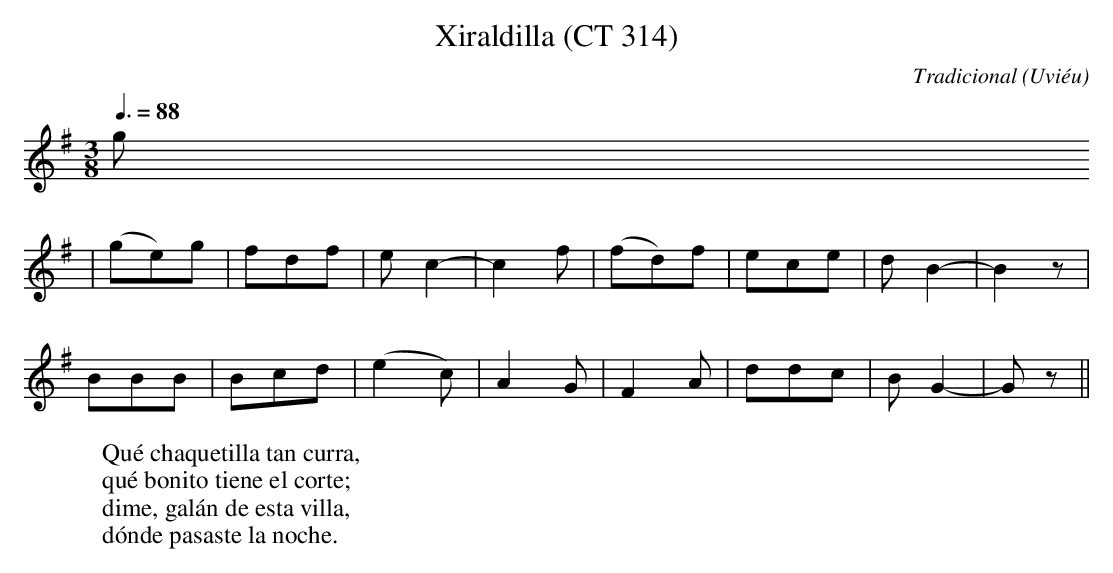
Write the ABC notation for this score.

X:1
T:Xiraldilla (CT 314)
C:Tradicional
O:Uviéu
M:3/8
L:1/8
Q:3/8=88
W:Qué chaquetilla tan curra,
W:qué bonito tiene el corte;
W:dime, galán de esta villa,
W:dónde pasaste la noche.
K:G
g
|(ge)g|fdf|e c2-|c2 f|(fd)f|ece|d B2-|B2 z|
BBB|Bcd|(e2 c)|A2 G|F2 A|ddc|B G2-|G z||
